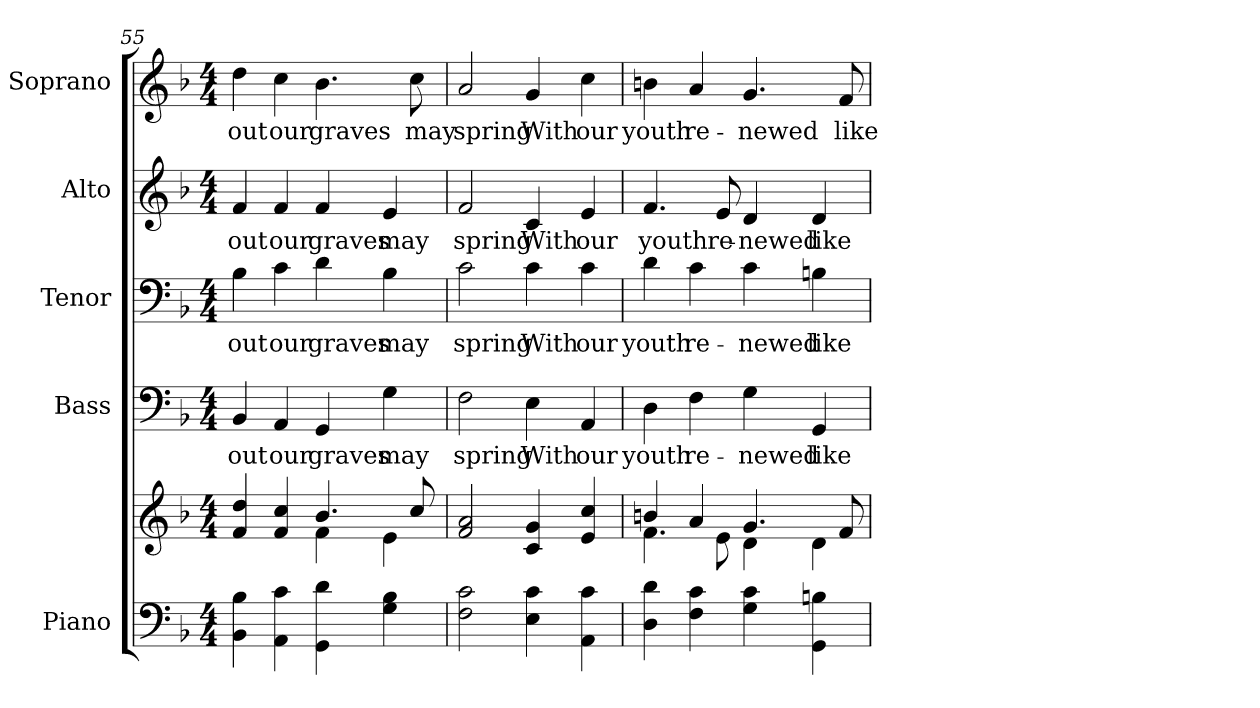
**kern	**kern	**kern	**text	**kern	**text	**kern	**text	**kern	**text
*part5	*part5	*part4	*part4	*part3	*part3	*part2	*part2	*part1	*part1
*staff6	*staff5	*staff4	*staff4	*staff3	*staff3	*staff2	*staff2	*staff1	*staff1
*I"Piano	*	*I"Bass	*	*I"Tenor	*	*I"Alto	*	*I"Soprano	*
*I'Pno.	*	*I'B.	*	*I'T.	*	*I'A.	*	*I'S.	*
*clefF4	*clefG2	*clefF4	*	*clefF4	*	*clefG2	*	*clefG2	*
*k[b-]	*k[b-]	*k[b-]	*	*k[b-]	*	*k[b-]	*	*k[b-]	*
*d:	*d:	*d:	*	*d:	*	*d:	*	*d:	*
*M4/4	*M4/4	*M4/4	*	*M4/4	*	*M4/4	*	*M4/4	*
=55	=55	=55	=55	=55	=55	=55	=55	=55	=55
*	*^	*	*	*	*	*	*	*	*
!	!	!	!	!LO:LY:b:color=#000000	!	!	!	!	!	!
!	!	!	!	!	!	!LO:LY:b:color=#000000	!	!	!	!
!	!	!	!	!	!	!	!	!LO:LY:b:color=#000000	!	!
!	!	!	!	!	!	!	!	!	!	!LO:LY:b:color=#000000
4BB-i\ 4B-i	4fi/ 4ddi	2ryy	4BB-i/	out	4B-i\	out	4fi/	out	4ddi\	out
!	!	!	!	!LO:LY:b:color=#000000	!	!	!	!	!	!
!	!	!	!	!	!	!LO:LY:b:color=#000000	!	!	!	!
!	!	!	!	!	!	!	!	!LO:LY:b:color=#000000	!	!
!	!	!	!	!	!	!	!	!	!	!LO:LY:b:color=#000000
4AAi\ 4ci	4fi/ 4cci	.	4AAi/	our	4ci\	our	4fi/	our	4cci\	our
!	!	!	!	!LO:LY:b:color=#000000	!	!	!	!	!	!
!	!	!	!	!	!	!LO:LY:b:color=#000000	!	!	!	!
!	!	!	!	!	!	!	!	!LO:LY:b:color=#000000	!	!
!	!	!	!	!	!	!	!	!	!	!LO:LY:b:color=#000000
4GGi\ 4di	4.b-i/	4fi\	4GGi/	graves	4di\	graves	4fi/	graves	4.b-i\	graves
!	!	!	!	!LO:LY:b:color=#000000	!	!	!	!	!	!
!	!	!	!	!	!	!LO:LY:b:color=#000000	!	!	!	!
!	!	!	!	!	!	!	!	!LO:LY:b:color=#000000	!	!
4Gi\ 4B-i	.	4ei\	4Gi\	may	4B-i\	may	4ei/	may	.	.
!	!	!	!	!	!	!	!	!	!	!LO:LY:b:color=#000000
.	8cci/	.	.	.	.	.	.	.	8cci\	may
*	*v	*v	*	*	*	*	*	*	*	*
=56	=56	=56	=56	=56	=56	=56	=56	=56	=56
!	!	!	!LO:LY:b:color=#000000	!	!	!	!	!	!
!	!	!	!	!	!LO:LY:b:color=#000000	!	!	!	!
!	!	!	!	!	!	!	!LO:LY:b:color=#000000	!	!
!	!	!	!	!	!	!	!	!	!LO:LY:b:color=#000000
2Fi\ 2ci	2fi/ 2ai	2Fi\	spring	2ci\	spring	2fi/	spring	2ai/	spring
!	!	!	!LO:LY:b:color=#000000	!	!	!	!	!	!
!	!	!	!	!	!LO:LY:b:color=#000000	!	!	!	!
!	!	!	!	!	!	!	!LO:LY:b:color=#000000	!	!
!	!	!	!	!	!	!	!	!	!LO:LY:b:color=#000000
4Ei\ 4ci	4ci/ 4gi	4Ei\	With	4ci\	With	4ci/	With	4gi/	With
!	!	!	!LO:LY:b:color=#000000	!	!	!	!	!	!
!	!	!	!	!	!LO:LY:b:color=#000000	!	!	!	!
!	!	!	!	!	!	!	!LO:LY:b:color=#000000	!	!
!	!	!	!	!	!	!	!	!	!LO:LY:b:color=#000000
4AAi\ 4ci	4ei/ 4cci	4AAi/	our	4ci\	our	4ei/	our	4cci\	our
=57	=57	=57	=57	=57	=57	=57	=57	=57	=57
*	*^	*	*	*	*	*	*	*	*
!	!	!	!	!LO:LY:b:color=#000000	!	!	!	!	!	!
!	!	!	!	!	!	!LO:LY:b:color=#000000	!	!	!	!
!	!	!	!	!	!	!	!	!LO:LY:b:color=#000000	!	!
!	!	!	!	!	!	!	!	!	!	!LO:LY:b:color=#000000
4Di\ 4di	4bni/	4.fi\	4Di\	youth	4di\	youth	4.fi/	youth	4bni\	youth
!	!	!	!	!LO:LY:b:color=#000000	!	!	!	!	!	!
!	!	!	!	!	!	!LO:LY:b:color=#000000	!	!	!	!
!	!	!	!	!	!	!	!	!	!	!LO:LY:b:color=#000000
4Fi\ 4ci	4ai/	.	4Fi\	re-	4ci\	re-	.	.	4ai/	re-
!	!	!	!	!	!	!	!	!LO:LY:b:color=#000000	!	!
.	.	8ei\	.	.	.	.	8ei/	re-	.	.
!	!	!	!	!LO:LY:b:color=#000000	!	!	!	!	!	!
!	!	!	!	!	!	!LO:LY:b:color=#000000	!	!	!	!
!	!	!	!	!	!	!	!	!LO:LY:b:color=#000000	!	!
!	!	!	!	!	!	!	!	!	!	!LO:LY:b:color=#000000
4Gi\ 4ci	4.gi/	4di\	4Gi\	-newed	4ci\	-newed	4di/	-newed	4.gi/	-newed
!	!	!	!	!LO:LY:b:color=#000000	!	!	!	!	!	!
!	!	!	!	!	!	!LO:LY:b:color=#000000	!	!	!	!
!	!	!	!	!	!	!	!	!LO:LY:b:color=#000000	!	!
4GGi\ 4Bni	.	4di\	4GGi/	like	4Bni\	like	4di/	like	.	.
!	!	!	!	!	!	!	!	!	!	!LO:LY:b:color=#000000
.	8fi/	.	.	.	.	.	.	.	8fi/	like
*	*v	*v	*	*	*	*	*	*	*	*
=	=	=	=	=	=	=	=	=	=
*-	*-	*-	*-	*-	*-	*-	*-	*-	*-
